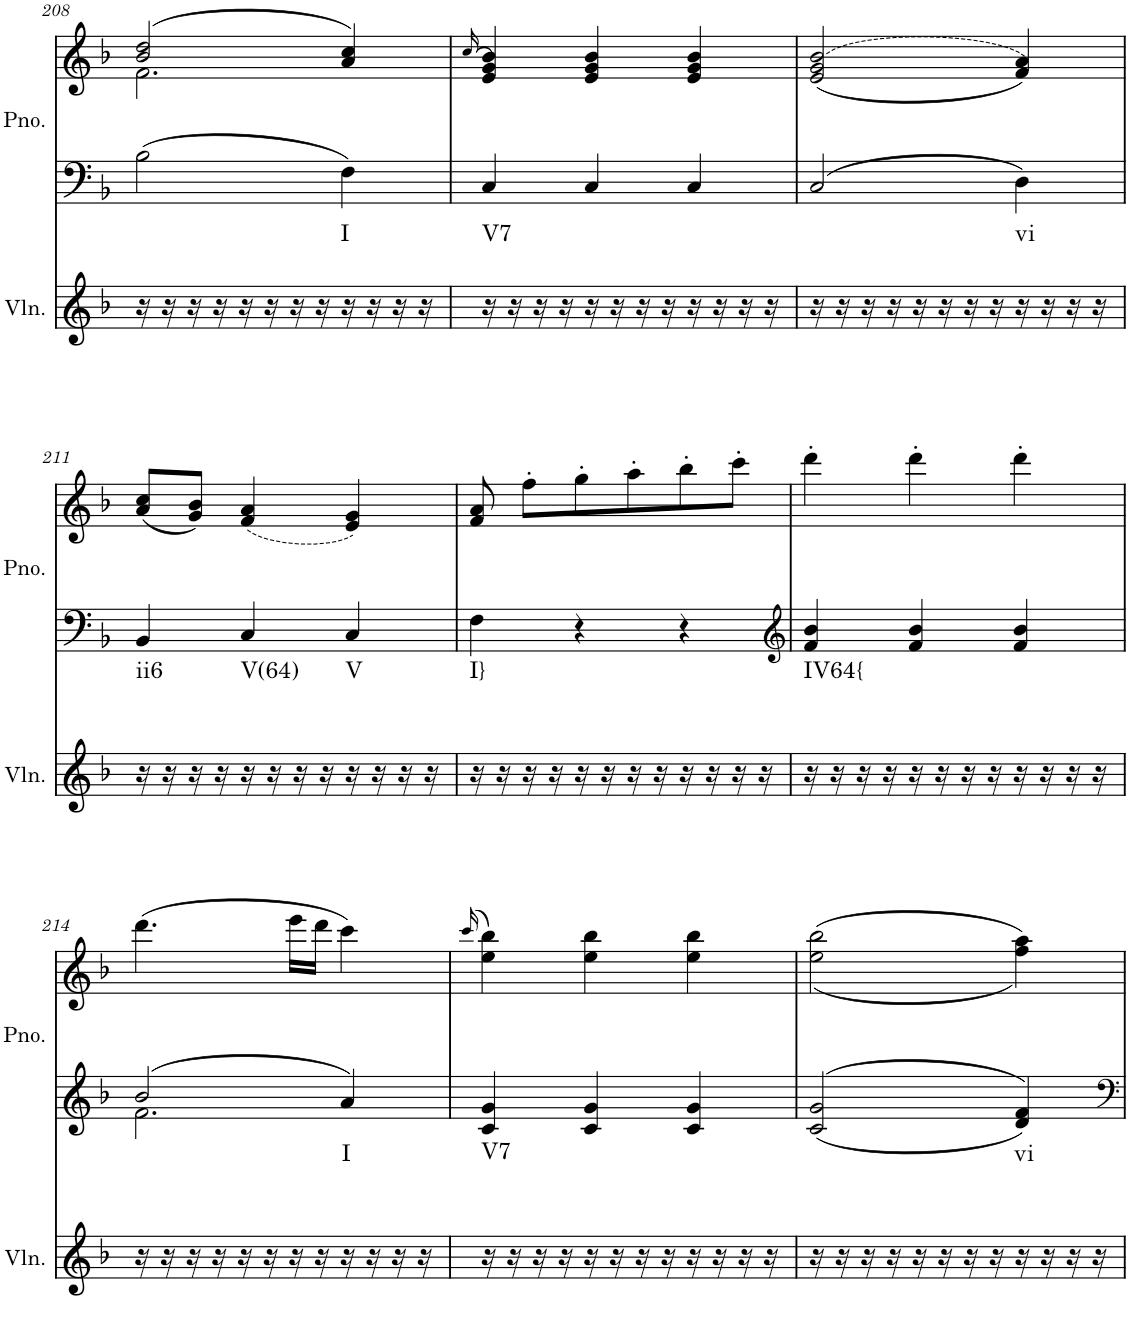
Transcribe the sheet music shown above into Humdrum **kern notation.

**kern	**harte	**kern	**kern
*part2	*part2	*part1	*part1
*staff3	*	*staff2	*staff1
*I"Violin	*	*I"Piano, Piano right	*
*I'Vln.	*	*I'Pno.	*
!!LO:PB:g=z
*clefG2	*	*clefF4	*clefG2
*k[b-]	*	*k[b-]	*k[b-]
*M3/4	*	*M3/4	*M3/4
=208	=208	=208	=208
*	*	*	*^
16r	.	2B-\	(2b-/ 2dd/	2.f\
16r	.	.	.	.
16r	.	.	.	.
16r	.	.	.	.
16r	.	.	.	.
16r	.	.	.	.
16r	.	.	.	.
16r	.	.	.	.
!	!LO:H:kt=I	!	!	!
16r	N	4F\	4a/ 4cc/)	.
16r	.	.	.	.
16r	.	.	.	.
16r	.	.	.	.
*	*	*	*v	*v
=209	=209	=209	=209
.	.	.	(>16qcc/
!	!LO:H:kt=V7	!	!
16r	N	4C/	4e/ 4g/ 4b-/)
16r	.	.	.
16r	.	.	.
16r	.	.	.
16r	.	4C/	4e/ 4g/ 4b-/
16r	.	.	.
16r	.	.	.
16r	.	.	.
16r	.	4C/	4e/ 4g/ 4b-/
16r	.	.	.
16r	.	.	.
16r	.	.	.
=210	=210	=210	=210
16r	.	2C/	((>2e/ 2g/ 2b-/
16r	.	.	.
16r	.	.	.
16r	.	.	.
16r	.	.	.
16r	.	.	.
16r	.	.	.
16r	.	.	.
!	!LO:H:kt=vi	!	!
16r	N	4D\	4f/ 4a/))
16r	.	.	.
16r	.	.	.
16r	.	.	.
!!LO:LB:g=z
=211	=211	=211	=211
!	!LO:H:kt=ii6	!	!
16r	N	4BB-/	(8a/ 8cc/L
16r	.	.	.
16r	.	.	8g/ 8b-/J)
16r	.	.	.
!	!LO:H:kt=V(64)	!	!
16r	N	4C/	(4f/ 4a/
16r	.	.	.
16r	.	.	.
16r	.	.	.
!	!LO:H:kt=V	!	!
16r	N	4C/	4e/ 4g/)
16r	.	.	.
16r	.	.	.
16r	.	.	.
=212	=212	=212	=212
!	!LO:H:kt=I}	!	!
16r	N	4F\	8f/ 8a/
16r	.	.	.
16r	.	.	8ff'\L
16r	.	.	.
16r	.	4r	8gg'\
16r	.	.	.
16r	.	.	8aa'\
16r	.	.	.
16r	.	4r	8bb-'\
16r	.	.	.
16r	.	.	8ccc'\J
16r	.	.	.
=213	=213	=213	=213
*	*	*clefG2	*
!	!LO:H:kt=IV64{	!	!
16r	N	4f/ 4b-/	4ddd'\
16r	.	.	.
16r	.	.	.
16r	.	.	.
16r	.	4f/ 4b-/	4ddd'\
16r	.	.	.
16r	.	.	.
16r	.	.	.
16r	.	4f/ 4b-/	4ddd'\
16r	.	.	.
16r	.	.	.
16r	.	.	.
!!LO:LB:g=z
=214	=214	=214	=214
*	*	*^	*
16r	.	2b-/	2.f\	(4.ddd\
16r	.	.	.	.
16r	.	.	.	.
16r	.	.	.	.
16r	.	.	.	.
16r	.	.	.	.
16r	.	.	.	16eee\LL
16r	.	.	.	16ddd\JJ
!	!LO:H:kt=I	!	!	!
16r	N	4a/	.	4ccc\)
16r	.	.	.	.
16r	.	.	.	.
16r	.	.	.	.
*	*	*v	*v	*
=215	=215	=215	=215
.	.	.	(>16qccc/
!	!LO:H:kt=V7	!	!
16r	N	4c/ 4g/	4ee\ 4bb-\)
16r	.	.	.
16r	.	.	.
16r	.	.	.
16r	.	4c/ 4g/	4ee\ 4bb-\
16r	.	.	.
16r	.	.	.
16r	.	.	.
16r	.	4c/ 4g/	4ee\ 4bb-\
16r	.	.	.
16r	.	.	.
16r	.	.	.
=216	=216	=216	=216
16r	.	2c/ 2g/	(<(2ee\ 2bb-\
16r	.	.	.
16r	.	.	.
16r	.	.	.
16r	.	.	.
16r	.	.	.
16r	.	.	.
16r	.	.	.
!	!LO:H:kt=vi	!	!
16r	N	4d/ 4f/	4ff\ 4aa\))
16r	.	.	.
16r	.	.	.
16r	.	.	.
=	=	=	=
*-	*-	*-	*-
